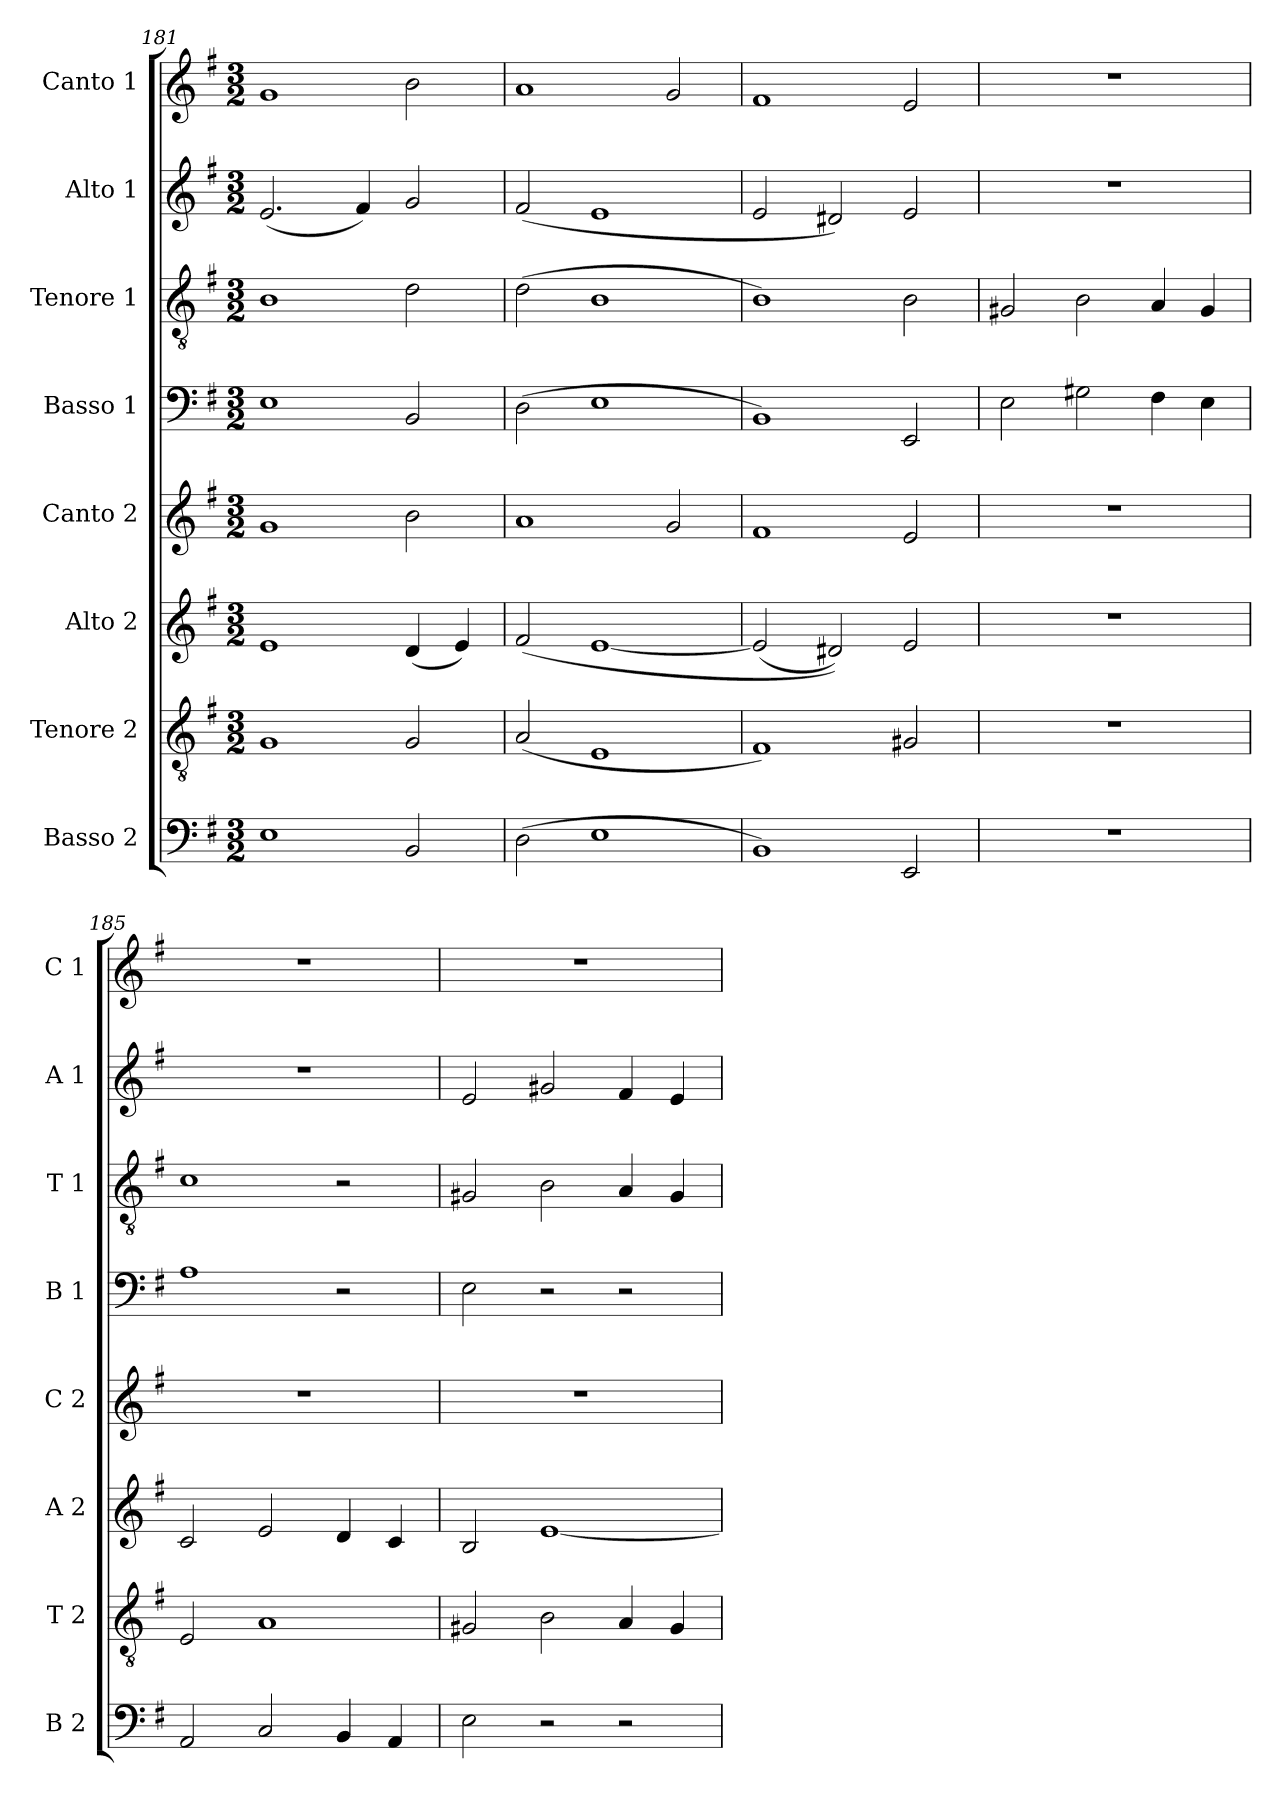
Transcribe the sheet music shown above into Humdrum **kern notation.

**kern	**kern	**kern	**kern	**kern	**kern	**kern	**kern
*part8	*part7	*part6	*part5	*part4	*part3	*part2	*part1
*staff8	*staff7	*staff6	*staff5	*staff4	*staff3	*staff2	*staff1
*I"Basso 2	*I"Tenore 2	*I"Alto 2	*I"Canto 2	*I"Basso 1	*I"Tenore 1	*I"Alto 1	*I"Canto 1
*I'B 2	*I'T 2	*I'A 2	*I'C 2	*I'B 1	*I'T 1	*I'A 1	*I'C 1
*clefF4	*clefGv2	*clefG2	*clefG2	*clefF4	*clefGv2	*clefG2	*clefG2
*k[f#]	*k[f#]	*k[f#]	*k[f#]	*k[f#]	*k[f#]	*k[f#]	*k[f#]
*G:	*G:	*G:	*G:	*G:	*G:	*G:	*G:
*M3/2	*M3/2	*M3/2	*M3/2	*M3/2	*M3/2	*M3/2	*M3/2
=181	=181	=181	=181	=181	=181	=181	=181
1E	1G	1e	1g	1E	1B	(2.e/	1g
.	.	.	.	.	.	4f#/)	.
2BB/	2G/	(4d/	2b\	2BB/	2d\	2g/	2b\
.	.	4e/)	.	.	.	.	.
=182	=182	=182	=182	=182	=182	=182	=182
(>2D\	(2A/	(2f#/	1a	(>2D\	(>2d\	(2f#/	1a
1E	1E	[1e	.	1E	1B	1e	.
.	.	.	2g/	.	.	.	2g/
=183	=183	=183	=183	=183	=183	=183	=183
1BB)	1F#)	(2e/]	1f#	1BB)	1B)	2e/	1f#
.	.	2d#X/))	.	.	.	2d#X/)	.
2EE/	2G#X/	2e/	2e/	2EE/	2B\	2e/	2e/
=184	=184	=184	=184	=184	=184	=184	=184
1.r	1.r	1.r	1.r	2E\	2G#X/	1.r	1.r
.	.	.	.	2G#X\	2B\	.	.
.	.	.	.	4F#\	4A/	.	.
.	.	.	.	4E\	4G#/	.	.
!!LO:LB:g=z
=185	=185	=185	=185	=185	=185	=185	=185
2AA/	2E/	2c/	1.r	1A	1c	1.r	1.r
2C/	1A	2e/	.	.	.	.	.
4BB/	.	4d/	.	2r	2r	.	.
4AA/	.	4c/	.	.	.	.	.
=186	=186	=186	=186	=186	=186	=186	=186
2E\	2G#X/	2B/	1.r	2E\	2G#X/	2e/	1.r
2r	2B\	[1e	.	2r	2B\	2g#X/	.
2r	4A/	.	.	2r	4A/	4f#/	.
.	4G#/	.	.	.	4G#/	4e/	.
=	=	=	=	=	=	=	=
*-	*-	*-	*-	*-	*-	*-	*-
